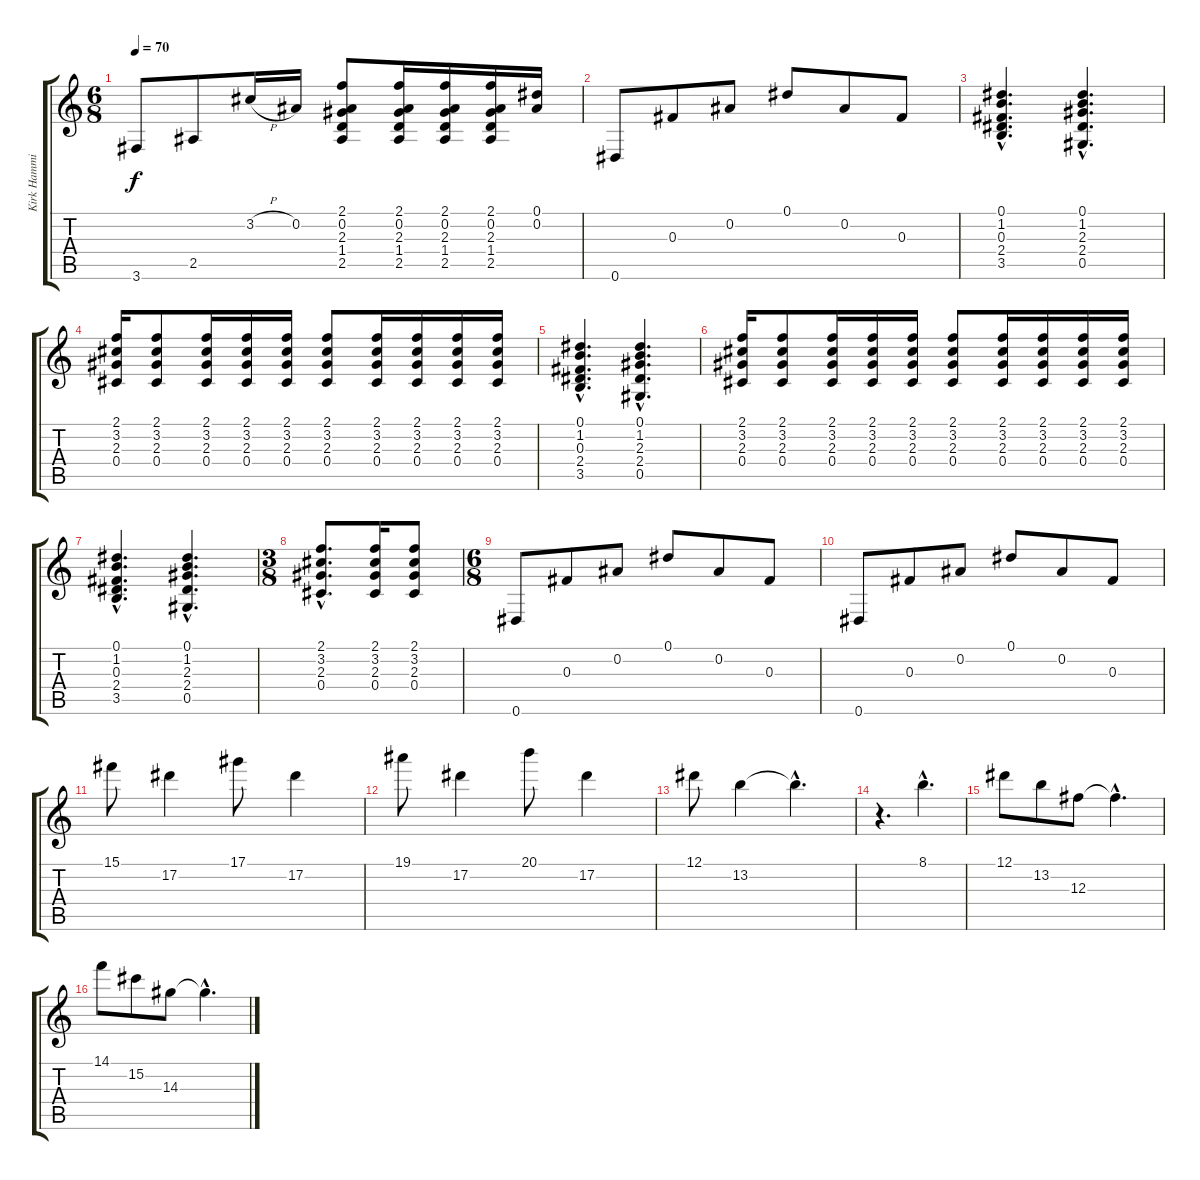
\track ("Kirk Hammit" "Kirk Hammi") {instrument electricguitarclean}
\staff {score tabs}
\tuning (Eb4 Bb3 Gb3 Db3 Ab2 Eb2) {hide}
\ts (6 8)
\tempo 70
\clef g2
\ks c
3.6.8{dy f} 2.5.8 3.2{h}.16 0.2.16 (2.1 0.2 2.3 1.4 2.5).8 (2.1 0.2 2.3 1.4 2.5).16 (2.1 0.2 2.3 1.4 2.5).16 (2.1 0.2 2.3 1.4 2.5).16 (0.1 0.2).16 |
0.6.8 0.3.8 0.2.8 0.1.8 0.2.8 0.3.8 |
(0.1{hac} 1.2{hac} 0.3{hac} 2.4{hac} 3.5{hac}).4{d} (0.1{hac} 1.2{hac} 2.3{hac} 2.4{hac} 0.5{hac}).4{d} |
(2.1 3.2 2.3 0.4).16 (2.1 3.2 2.3 0.4).8 (2.1 3.2 2.3 0.4).16 (2.1 3.2 2.3 0.4).16 (2.1 3.2 2.3 0.4).16 (2.1 3.2 2.3 0.4).8 (2.1 3.2 2.3 0.4).16 (2.1 3.2 2.3 0.4).16 (2.1 3.2 2.3 0.4).16 (2.1 3.2 2.3 0.4).16 |
(0.1{hac} 1.2{hac} 0.3{hac} 2.4{hac} 3.5{hac}).4{d} (0.1{hac} 1.2{hac} 2.3{hac} 2.4{hac} 0.5{hac}).4{d} |
(2.1 3.2 2.3 0.4).16 (2.1 3.2 2.3 0.4).8 (2.1 3.2 2.3 0.4).16 (2.1 3.2 2.3 0.4).16 (2.1 3.2 2.3 0.4).16 (2.1 3.2 2.3 0.4).8 (2.1 3.2 2.3 0.4).16 (2.1 3.2 2.3 0.4).16 (2.1 3.2 2.3 0.4).16 (2.1 3.2 2.3 0.4).16 |
(0.1{hac} 1.2{hac} 0.3{hac} 2.4{hac} 3.5{hac}).4{d} (0.1{hac} 1.2{hac} 2.3{hac} 2.4{hac} 0.5{hac}).4{d} |
\ts (3 8)
(2.1{hac} 3.2{hac} 2.3{hac} 0.4{hac}).8{d} (2.1 3.2 2.3 0.4).16 (2.1 3.2 2.3 0.4).8 |
\ts (6 8)
0.6.8 0.3.8 0.2.8 0.1.8 0.2.8 0.3.8 |
0.6.8 0.3.8 0.2.8 0.1.8 0.2.8 0.3.8 |
15.1.8 17.2.4 17.1.8 17.2.4 |
19.1.8 17.2.4 20.1.8 17.2.4 |
12.1.8 13.2.4 13.2{hac t}.4{d} |
r.4{d} 8.1{hac}.4{d} |
12.1.8 13.2.8 12.3.8 12.3{hac t}.4{d} |
14.1.8 15.2.8 14.3.8 14.3{hac t}.4{d}
